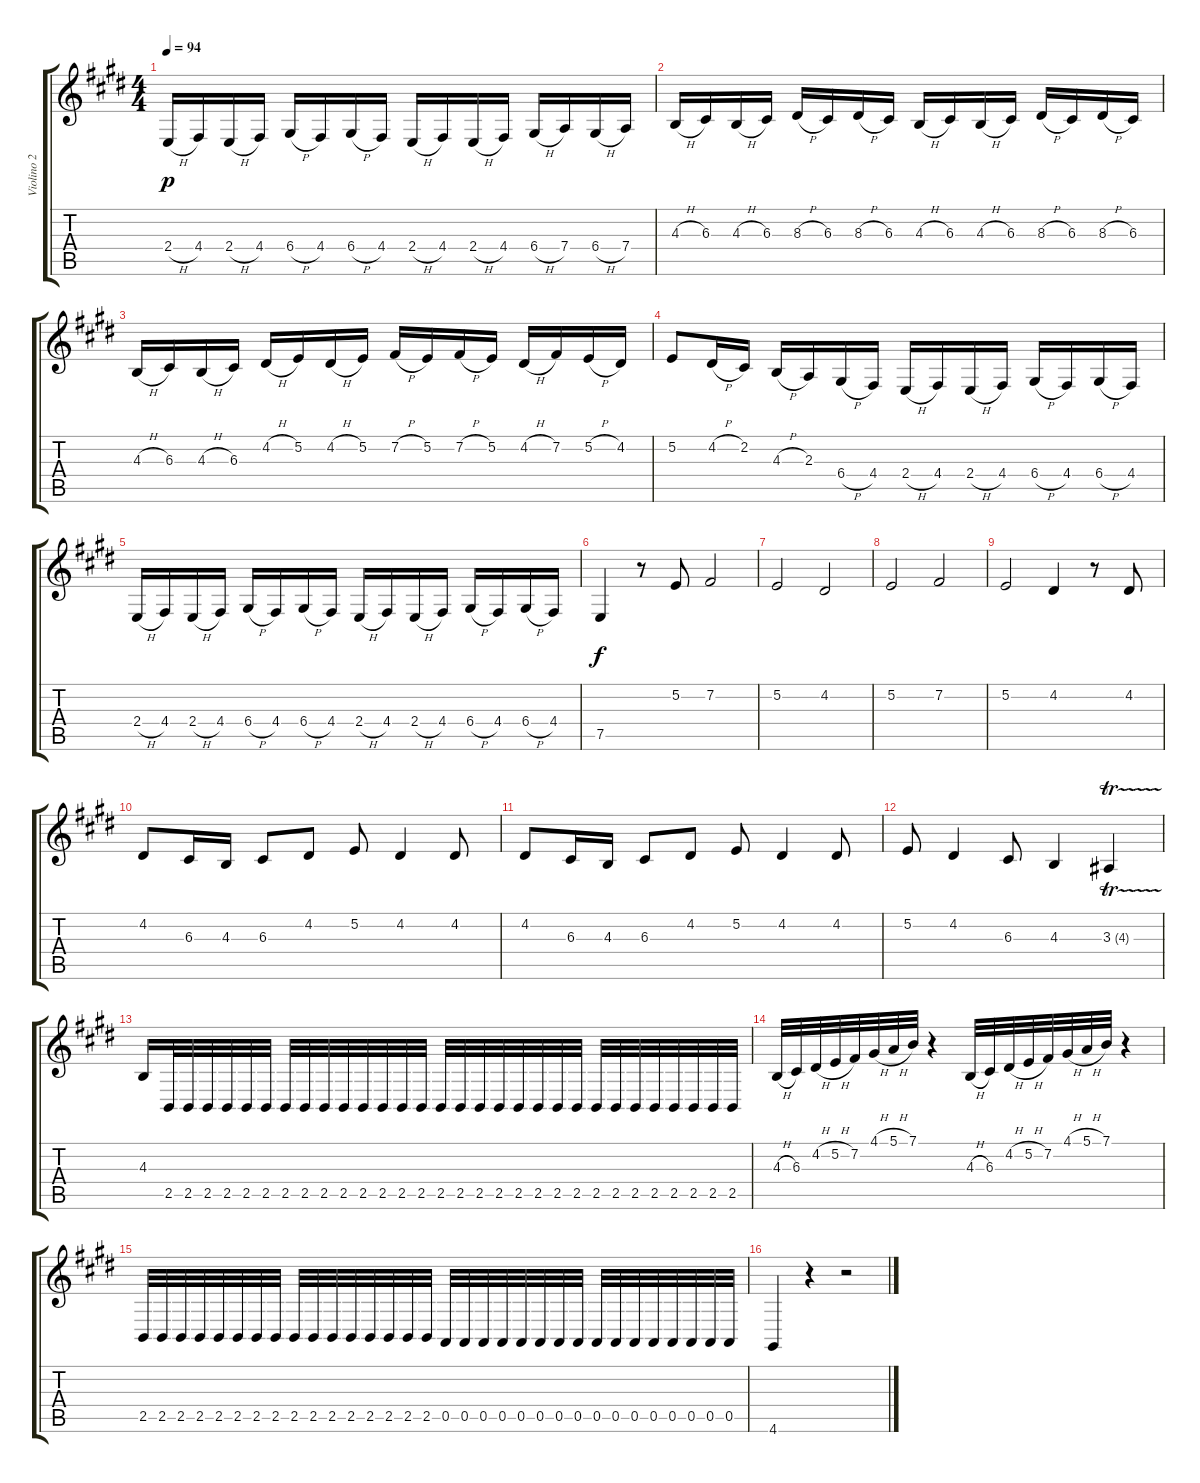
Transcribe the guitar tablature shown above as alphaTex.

\track ("Violino 2" "Violino 2") {instrument violin}
\staff {score tabs}
\tuning (E4 B3 G3 D3 A2 E2) {hide}
\ts (4 4)
\tempo 94
\clef g2
\ks c#minor
2.4{h}.16{dy p} 4.4.16 2.4{h}.16 4.4.16 6.4{h}.16 4.4.16 6.4{h}.16 4.4.16 2.4{h}.16 4.4.16 2.4{h}.16 4.4.16 6.4{h}.16 7.4.16 6.4{h}.16 7.4.16 |
\ks e
4.3{h}.16 6.3.16 4.3{h}.16 6.3.16 8.3{h}.16 6.3.16 8.3{h}.16 6.3.16 4.3{h}.16 6.3.16 4.3{h}.16 6.3.16 8.3{h}.16 6.3.16 8.3{h}.16 6.3.16 |
\ks c#minor
4.3{h}.16 6.3.16 4.3{h}.16 6.3.16 4.2{h}.16 5.2.16 4.2{h}.16 5.2.16 7.2{h}.16 5.2.16 7.2{h}.16 5.2.16 4.2{h}.16 7.2.16 5.2{h}.16 4.2.16 |
\ks e
5.2.8 4.2{h}.16 2.2.16 4.3{h}.16 2.3.16 6.4{h}.16 4.4.16 2.4{h}.16 4.4.16 2.4{h}.16 4.4.16 6.4{h}.16 4.4.16 6.4{h}.16 4.4.16 |
\ks c#minor
2.4{h}.16 4.4.16 2.4{h}.16 4.4.16 6.4{h}.16 4.4.16 6.4{h}.16 4.4.16 2.4{h}.16 4.4.16 2.4{h}.16 4.4.16 6.4{h}.16 4.4.16 6.4{h}.16 4.4.16 |
\ks e
7.5.4{dy f} r.8 5.2.8 7.2.2 |
\ks c#minor
5.2.2 4.2.2 |
5.2.2 7.2.2 |
5.2.2 4.2.4 r.8 4.2.8 |
\ks e
4.2.8 6.3.16 4.3.16 6.3.8 4.2.8 5.2.8 4.2.4 4.2.8 |
\ks c#minor
4.2.8 6.3.16 4.3.16 6.3.8 4.2.8 5.2.8 4.2.4 4.2.8 |
5.2.8 4.2.4 6.3.8 4.3.4 3.3{tr (4 32)}.4 |
\ks e
4.3.16 2.5.32 2.5.32 2.5.32 2.5.32 2.5.32 2.5.32 2.5.32 2.5.32 2.5.32 2.5.32 2.5.32 2.5.32 2.5.32 2.5.32 2.5.32 2.5.32 2.5.32 2.5.32 2.5.32 2.5.32 2.5.32 2.5.32 2.5.32 2.5.32 2.5.32 2.5.32 2.5.32 2.5.32 2.5.32 2.5.32 |
\ks c#minor
4.3{h}.32 6.3.32 4.2{h}.32 5.2{h}.32 7.2.32 4.1{h}.32 5.1{h}.32 7.1.32 r.4 4.3{h}.32 6.3.32 4.2{h}.32 5.2{h}.32 7.2.32 4.1{h}.32 5.1{h}.32 7.1.32 r.4 |
\ks e
2.5.32 2.5.32 2.5.32 2.5.32 2.5.32 2.5.32 2.5.32 2.5.32 2.5.32 2.5.32 2.5.32 2.5.32 2.5.32 2.5.32 2.5.32 2.5.32 0.5.32 0.5.32 0.5.32 0.5.32 0.5.32 0.5.32 0.5.32 0.5.32 0.5.32 0.5.32 0.5.32 0.5.32 0.5.32 0.5.32 0.5.32 0.5.32 |
4.6.4 r.4 r.2
